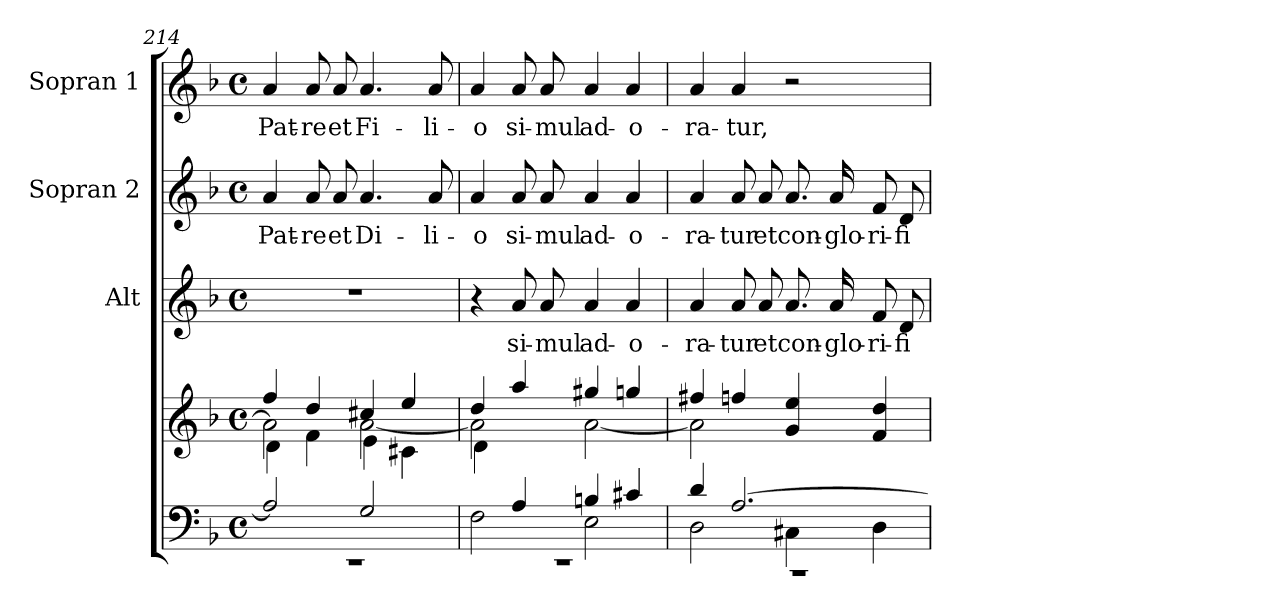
**kern	**kern	**kern	**text	**kern	**text	**kern	**text
*part4	*part4	*part3	*part3	*part2	*part2	*part1	*part1
*staff5	*staff4	*staff3	*staff3	*staff2	*staff2	*staff1	*staff1
*	*	*I"Alt	*	*I"Sopran 2	*	*I"Sopran 1	*
*	*	*I'A.	*	*I'S. 2	*	*I'S. 1	*
!!LO:LB:g=z
*clefF4	*clefG2	*clefG2	*	*clefG2	*	*clefG2	*
*k[b-]	*k[b-]	*k[b-]	*	*k[b-]	*	*k[b-]	*
*F:	*F:	*F:	*	*F:	*	*F:	*
*M4/4	*M4/4	*M4/4	*	*M4/4	*	*M4/4	*
*met(c)	*met(c)	*met(c)	*	*met(c)	*	*met(c)	*
=214	=214	=214	=214	=214	=214	=214	=214
*^	*^	*	*	*	*	*	*
*	*	*	*^	*	*	*	*	*	*
!	!	!	!	!	!	!	!	!LO:LY:b	!	!LO:LY:b
2A/]	1rEE	4ff/	2a\]	4d\	1r	.	4a/	Pat-	4a/	Pat-
!	!	!	!	!	!	!	!	!LO:LY:b	!	!LO:LY:b
.	.	4dd/	.	4f\	.	.	8a/	-re	8a/	-re
!	!	!	!	!	!	!	!	!LO:LY:b	!	!LO:LY:b
.	.	.	.	.	.	.	8a/	et	8a/	et
!	!	!	!	!	!	!	!	!LO:LY:b	!	!LO:LY:b
2G/	.	4cc#X/	[<2a\	4e\	.	.	4.a/	Di-	4.a/	Fi-
.	.	4ee/	.	4c#X\	.	.	.	.	.	.
!	!	!	!	!	!	!	!	!LO:LY:b	!	!LO:LY:b
.	.	.	.	.	.	.	8a/	-li-	8a/	-li-
=215	=215	=215	=215	=215	=215	=215	=215	=215	=215	=215
*	*^	*	*	*	*	*	*	*	*	*
!	!	!	!	!	!	!	!	!	!LO:LY:b	!	!LO:LY:b
4ryy	1rEE	2F\	4dd/	2a\]	4d\	4r	.	4a/	-o	4a/	-o
!	!	!	!	!	!	!	!LO:LY:b	!	!LO:LY:b	!	!LO:LY:b
4A/	.	.	4aa/	.	2.ryy	8a/	si-	8a/	si-	8a/	si-
!	!	!	!	!	!	!	!LO:LY:b	!	!LO:LY:b	!	!LO:LY:b
.	.	.	.	.	.	8a/	-mul	8a/	-mul	8a/	-mul
!	!	!	!	!	!	!	!LO:LY:b	!	!LO:LY:b	!	!LO:LY:b
4Bn/	.	2E\	4gg#X/	[<2a\	.	4a/	ad-	4a/	ad-	4a/	ad-
!	!	!	!	!	!	!	!LO:LY:b	!	!LO:LY:b	!	!LO:LY:b
4c#X/	.	.	4ggn/	.	.	4a/	-o-	4a/	-o-	4a/	-o-
*	*	*	*	*v	*v	*	*	*	*	*	*
=216	=216	=216	=216	=216	=216	=216	=216	=216	=216	=216
!	!	!	!	!	!	!LO:LY:b	!	!LO:LY:b	!	!LO:LY:b
4d/	2D\	1rDD	4ff#X/	2a\]	4a/	-ra-	4a/	-ra-	4a/	-ra-
!	!	!	!	!	!	!LO:LY:b	!	!LO:LY:b	!	!LO:LY:b
[>2.A/	.	.	4ffn/	.	8a/	-tur	8a/	-tur	4a/	-tur,
!	!	!	!	!	!	!LO:LY:b	!	!LO:LY:b	!	!
.	.	.	.	.	8a/	et	8a/	et	.	.
!	!	!	!	!	!	!LO:LY:b	!	!LO:LY:b	!	!
.	4C#X\	.	4g/ 4ee/	2ryy	8.a/	con-	8.a/	con-	2r	.
!	!	!	!	!	!	!LO:LY:b	!	!LO:LY:b	!	!
.	.	.	.	.	16a/	-glo-	16a/	-glo-	.	.
!	!	!	!	!	!	!LO:LY:b	!	!LO:LY:b	!	!
.	4D\	.	4f/ 4dd/	.	8f/	-ri-	8f/	-ri-	.	.
!	!	!	!	!	!	!LO:LY:b	!	!LO:LY:b	!	!
.	.	.	.	.	8d/	-fi-	8d/	-fi-	.	.
*v	*v	*v	*	*	*	*	*	*	*	*
*	*v	*v	*	*	*	*	*	*
=	=	=	=	=	=	=	=
*-	*-	*-	*-	*-	*-	*-	*-
